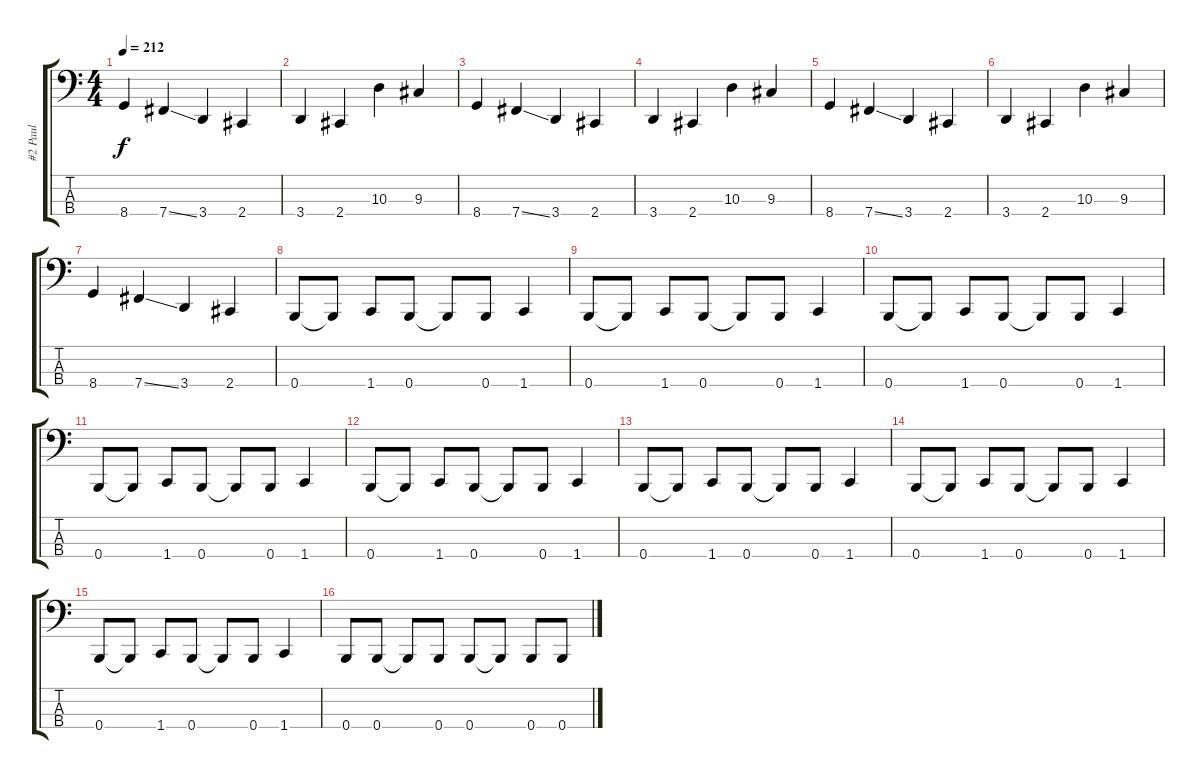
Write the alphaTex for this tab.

\track ("#2 Paul" "#2 Paul") {instrument electricbasspick}
\staff {score tabs}
\tuning (D2 A1 E1 B0) {hide}
\ts (4 4)
\tempo 212
\clef f4
\ks c
8.4.4{dy f} 7.4{ss}.4 3.4.4 2.4.4 |
3.4.4 2.4.4 10.3.4 9.3.4 |
8.4.4 7.4{ss}.4 3.4.4 2.4.4 |
3.4.4 2.4.4 10.3.4 9.3.4 |
8.4.4 7.4{ss}.4 3.4.4 2.4.4 |
3.4.4 2.4.4 10.3.4 9.3.4 |
8.4.4 7.4{ss}.4 3.4.4 2.4.4 |
0.4.8 0.4{t}.8 1.4.8 0.4.8 0.4{t}.8 0.4.8 1.4.4 |
0.4.8 0.4{t}.8 1.4.8 0.4.8 0.4{t}.8 0.4.8 1.4.4 |
0.4.8 0.4{t}.8 1.4.8 0.4.8 0.4{t}.8 0.4.8 1.4.4 |
0.4.8 0.4{t}.8 1.4.8 0.4.8 0.4{t}.8 0.4.8 1.4.4 |
0.4.8 0.4{t}.8 1.4.8 0.4.8 0.4{t}.8 0.4.8 1.4.4 |
0.4.8 0.4{t}.8 1.4.8 0.4.8 0.4{t}.8 0.4.8 1.4.4 |
0.4.8 0.4{t}.8 1.4.8 0.4.8 0.4{t}.8 0.4.8 1.4.4 |
0.4.8 0.4{t}.8 1.4.8 0.4.8 0.4{t}.8 0.4.8 1.4.4 |
0.4.8 0.4.8 0.4{t}.8 0.4.8 0.4.8 0.4{t}.8 0.4.8 0.4.8
